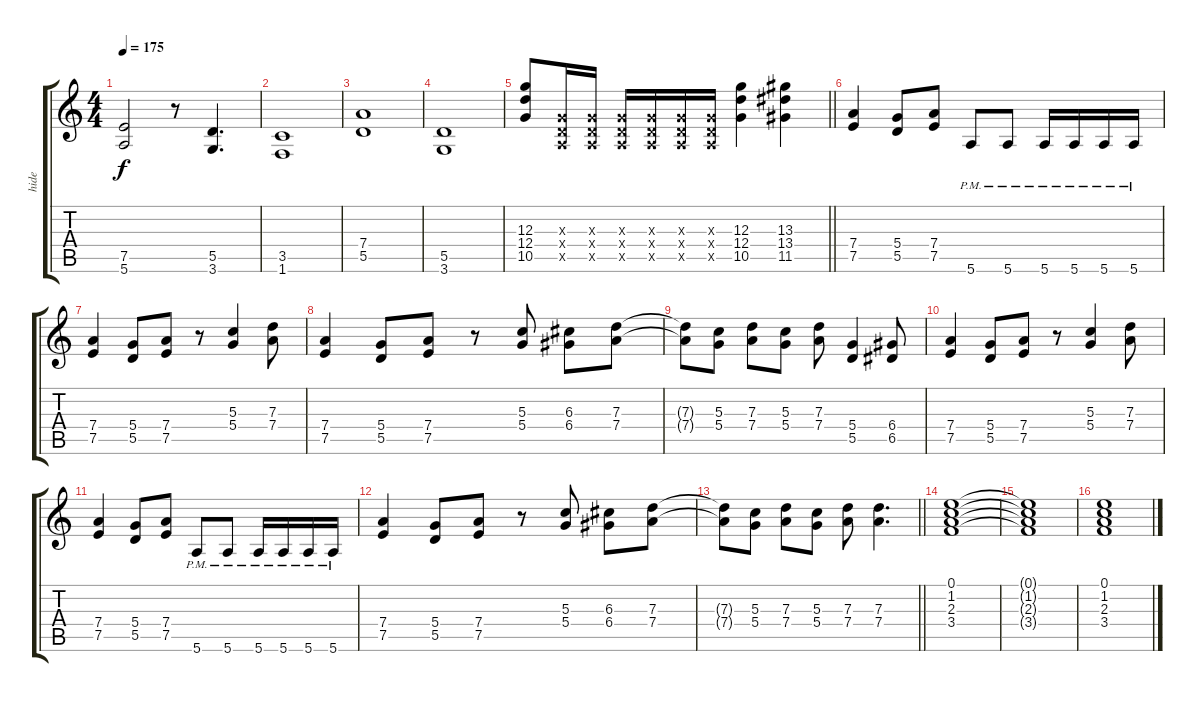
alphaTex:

\track ("hide" "hide") {instrument overdrivenguitar}
\staff {score tabs}
\tuning (E4 B3 G3 D3 A2 E2) {hide}
\ts (4 4)
\tempo 175
\clef g2
\ks c
(7.5 5.6).2{dy f} r.8 (5.5 3.6).4{d} |
(3.5 1.6).1 |
(7.4 5.5).1 |
(5.5 3.6).1 |
\barLineRight lightlight
(12.3 12.4 10.5).8 (0.3{x} 0.4{x} 0.5{x}).16 (0.3{x} 0.4{x} 0.5{x}).16 (0.3{x} 0.4{x} 0.5{x}).16 (0.3{x} 0.4{x} 0.5{x}).16 (0.3{x} 0.4{x} 0.5{x}).16 (0.3{x} 0.4{x} 0.5{x}).16 (12.3 12.4 10.5).4 (13.3 13.4 11.5).4 |
(7.4 7.5).4 (5.4 5.5).8 (7.4 7.5).8 5.6{pm}.8 5.6{pm}.8 5.6{pm}.16 5.6{pm}.16 5.6{pm}.16 5.6{pm}.16 |
(7.4 7.5).4 (5.4 5.5).8 (7.4 7.5).8 r.8 (5.3 5.4).4 (7.3 7.4).8 |
(7.4 7.5).4 (5.4 5.5).8 (7.4 7.5).8 r.8 (5.3 5.4).8 (6.3 6.4).8 (7.3 7.4).8 |
(7.3{t} 7.4{t}).8 (5.3 5.4).8 (7.3 7.4).8 (5.3 5.4).8 (7.3 7.4).8 (5.4 5.5).4 (6.4 6.5).8 |
(7.4 7.5).4 (5.4 5.5).8 (7.4 7.5).8 r.8 (5.3 5.4).4 (7.3 7.4).8 |
(7.4 7.5).4 (5.4 5.5).8 (7.4 7.5).8 5.6{pm}.8 5.6{pm}.8 5.6{pm}.16 5.6{pm}.16 5.6{pm}.16 5.6{pm}.16 |
(7.4 7.5).4 (5.4 5.5).8 (7.4 7.5).8 r.8 (5.3 5.4).8 (6.3 6.4).8 (7.3 7.4).8 |
\barLineRight lightlight
(7.3{t} 7.4{t}).8 (5.3 5.4).8 (7.3 7.4).8 (5.3 5.4).8 (7.3 7.4).8 (7.3 7.4).4{d} |
(0.1 1.2 2.3 3.4).1 |
(0.1{t} 1.2{t} 2.3{t} 3.4{t}).1 |
(0.1 1.2 2.3 3.4).1
